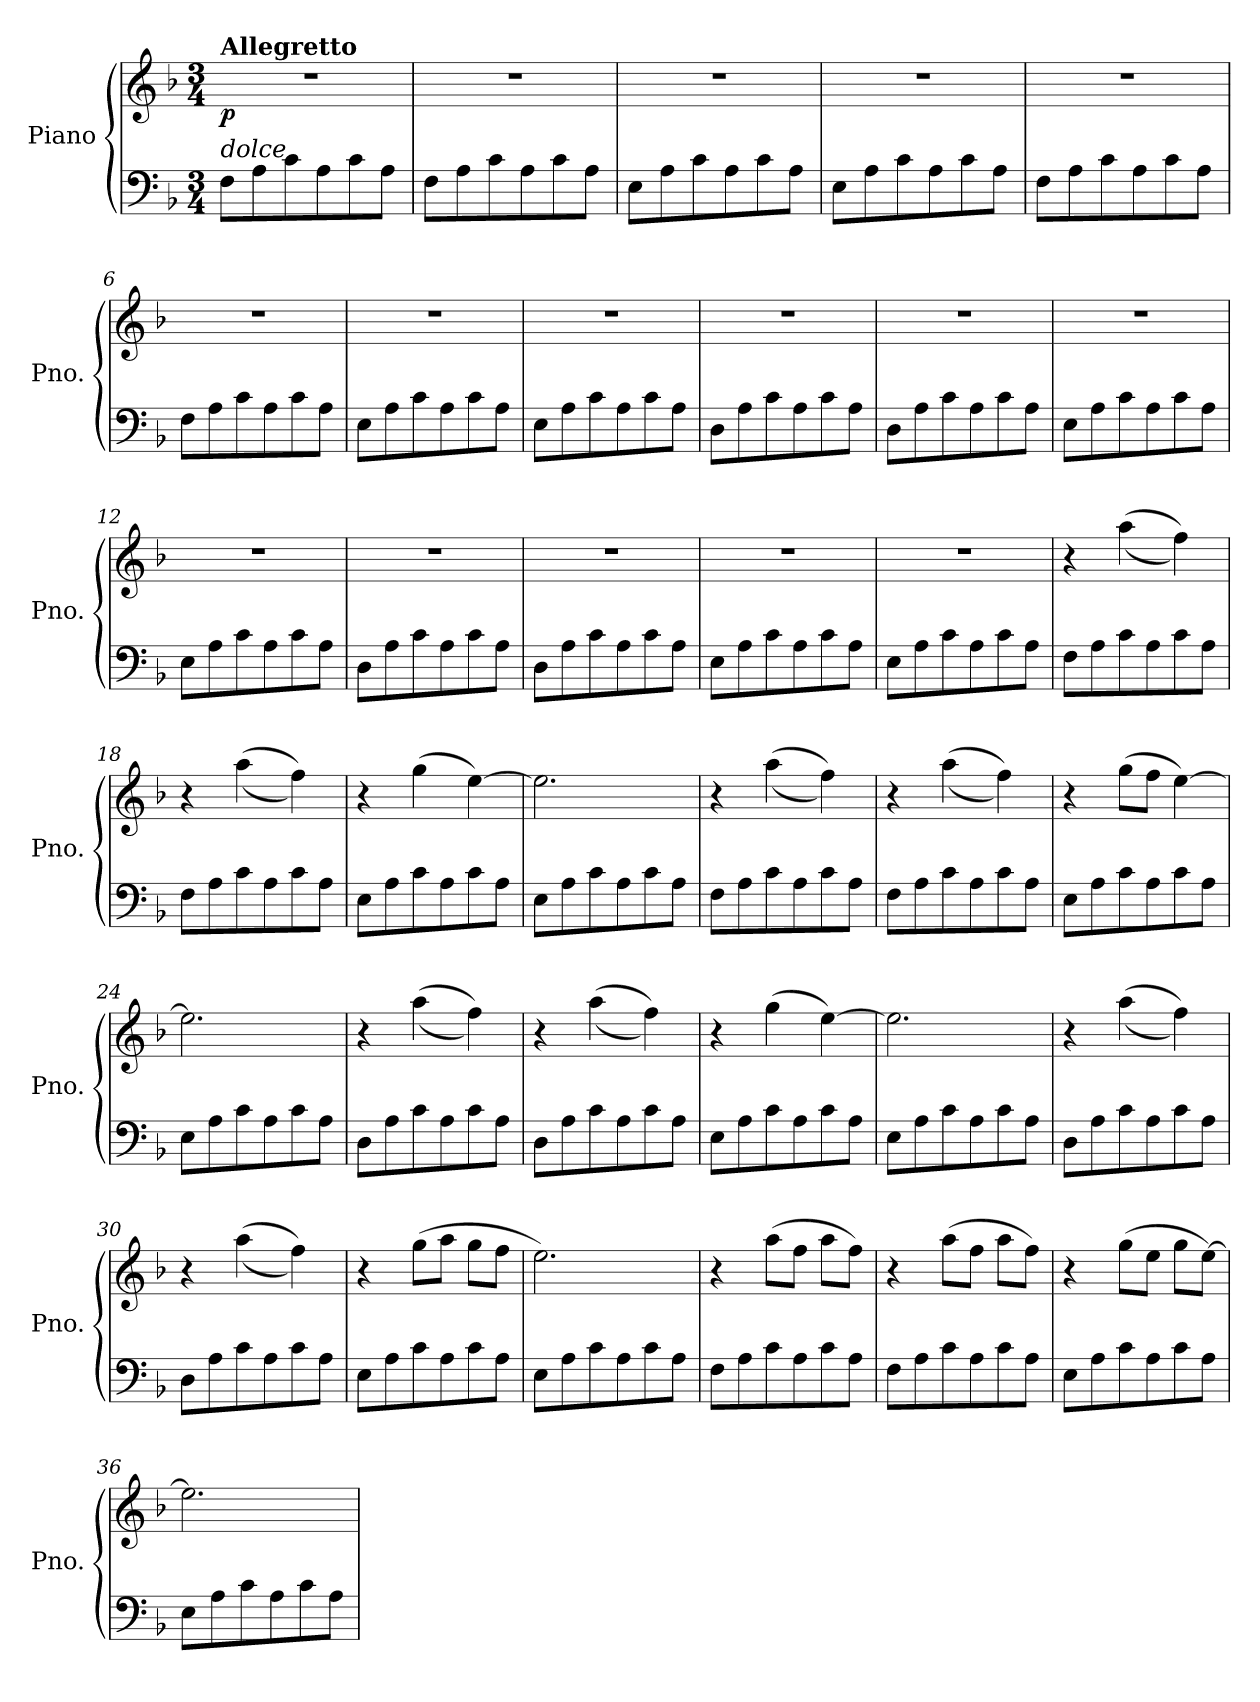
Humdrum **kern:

**kern	**kern	**dynam
*part1	*part1	*part1
*staff2	*staff1	*staff1/2
*I"Piano	*	*
*I'Pno.	*	*
*clefF4	*clefG2	*
*k[b-]	*k[b-]	*
*M3/4	*M3/4	*
=1	=1	=1
!	!LO:TX:a:B:t=Allegretto	!
!LO:TX:a:i:t=dolce	!	!
!	!	!LO:DY:b
8F\L	2.r	p
8A\	.	.
8c\	.	.
8A\	.	.
8c\	.	.
8A\J	.	.
=2	=2	=2
8F\L	2.r	.
8A\	.	.
8c\	.	.
8A\	.	.
8c\	.	.
8A\J	.	.
=3	=3	=3
8E\L	2.r	.
8A\	.	.
8c\	.	.
8A\	.	.
8c\	.	.
8A\J	.	.
=4	=4	=4
8E\L	2.r	.
8A\	.	.
8c\	.	.
8A\	.	.
8c\	.	.
8A\J	.	.
=5	=5	=5
8F\L	2.r	.
8A\	.	.
8c\	.	.
8A\	.	.
8c\	.	.
8A\J	.	.
=6	=6	=6
8F\L	2.r	.
8A\	.	.
8c\	.	.
8A\	.	.
8c\	.	.
8A\J	.	.
!!LO:LB:g=z
=7	=7	=7
8E\L	2.r	.
8A\	.	.
8c\	.	.
8A\	.	.
8c\	.	.
8A\J	.	.
=8	=8	=8
8E\L	2.r	.
8A\	.	.
8c\	.	.
8A\	.	.
8c\	.	.
8A\J	.	.
=9	=9	=9
8D\L	2.r	.
8A\	.	.
8c\	.	.
8A\	.	.
8c\	.	.
8A\J	.	.
=10	=10	=10
8D\L	2.r	.
8A\	.	.
8c\	.	.
8A\	.	.
8c\	.	.
8A\J	.	.
=11	=11	=11
8E\L	2.r	.
8A\	.	.
8c\	.	.
8A\	.	.
8c\	.	.
8A\J	.	.
=12	=12	=12
8E\L	2.r	.
8A\	.	.
8c\	.	.
8A\	.	.
8c\	.	.
8A\J	.	.
!!LO:LB:g=z
=13	=13	=13
8D\L	2.r	.
8A\	.	.
8c\	.	.
8A\	.	.
8c\	.	.
8A\J	.	.
=14	=14	=14
8D\L	2.r	.
8A\	.	.
8c\	.	.
8A\	.	.
8c\	.	.
8A\J	.	.
=15	=15	=15
8E\L	2.r	.
8A\	.	.
8c\	.	.
8A\	.	.
8c\	.	.
8A\J	.	.
=16	=16	=16
8E\L	2.r	.
8A\	.	.
8c\	.	.
8A\	.	.
8c\	.	.
8A\J	.	.
=17	=17	=17
8F\L	4r	.
8A\	.	.
8c\	(>(>4aa\	.
8A\	.	.
8c\	4ff\))	.
8A\J	.	.
=18	=18	=18
8F\L	4r	.
8A\	.	.
8c\	(>(>4aa\	.
8A\	.	.
8c\	4ff\))	.
8A\J	.	.
!!LO:LB:g=z
=19	=19	=19
8E\L	4r	.
8A\	.	.
8c\	(>4gg\	.
8A\	.	.
8c\	[4ee\)	.
8A\J	.	.
=20	=20	=20
8E\L	2.ee\]	.
8A\	.	.
8c\	.	.
8A\	.	.
8c\	.	.
8A\J	.	.
=21	=21	=21
8F\L	4r	.
8A\	.	.
8c\	(>(>4aa\	.
8A\	.	.
8c\	4ff\))	.
8A\J	.	.
=22	=22	=22
8F\L	4r	.
8A\	.	.
8c\	(>(>4aa\	.
8A\	.	.
8c\	4ff\))	.
8A\J	.	.
=23	=23	=23
8E\L	4r	.
8A\	.	.
8c\	(>8gg\L	.
8A\	8ff\J	.
8c\	[4ee\)	.
8A\J	.	.
=24	=24	=24
8E\L	2.ee\]	.
8A\	.	.
8c\	.	.
8A\	.	.
8c\	.	.
8A\J	.	.
!!LO:LB:g=z
=25	=25	=25
8D\L	4r	.
8A\	.	.
8c\	(>(>4aa\	.
8A\	.	.
8c\	4ff\))	.
8A\J	.	.
=26	=26	=26
8D\L	4r	.
8A\	.	.
8c\	(>(>4aa\	.
8A\	.	.
8c\	4ff\))	.
8A\J	.	.
=27	=27	=27
8E\L	4r	.
8A\	.	.
8c\	(>4gg\	.
8A\	.	.
8c\	[4ee\)	.
8A\J	.	.
=28	=28	=28
8E\L	2.ee\]	.
8A\	.	.
8c\	.	.
8A\	.	.
8c\	.	.
8A\J	.	.
=29	=29	=29
8D\L	4r	.
8A\	.	.
8c\	(>(>4aa\	.
8A\	.	.
8c\	4ff\))	.
8A\J	.	.
=30	=30	=30
8D\L	4r	.
8A\	.	.
8c\	(>(>4aa\	.
8A\	.	.
8c\	4ff\))	.
8A\J	.	.
!!LO:PB:g=z
=31	=31	=31
8E\L	4r	.
8A\	.	.
8c\	(>8gg\L	.
8A\	8aa\J	.
8c\	8gg\L	.
8A\J	8ff\J	.
=32	=32	=32
8E\L	2.ee\)	.
8A\	.	.
8c\	.	.
8A\	.	.
8c\	.	.
8A\J	.	.
=33	=33	=33
8F\L	4r	.
8A\	.	.
8c\	(>8aa\L	.
8A\	8ff\J	.
8c\	8aa\L	.
8A\J	8ff\J)	.
=34	=34	=34
8F\L	4r	.
8A\	.	.
8c\	(>8aa\L	.
8A\	8ff\J	.
8c\	8aa\L	.
8A\J	8ff\J)	.
=35	=35	=35
8E\L	4r	.
8A\	.	.
8c\	(>8gg\L	.
8A\	8ee\J	.
8c\	8gg\L	.
8A\J	[8ee\J)	.
=36	=36	=36
8E\L	2.ee\]	.
8A\	.	.
8c\	.	.
8A\	.	.
8c\	.	.
8A\J	.	.
=	=	=
*-	*-	*-
